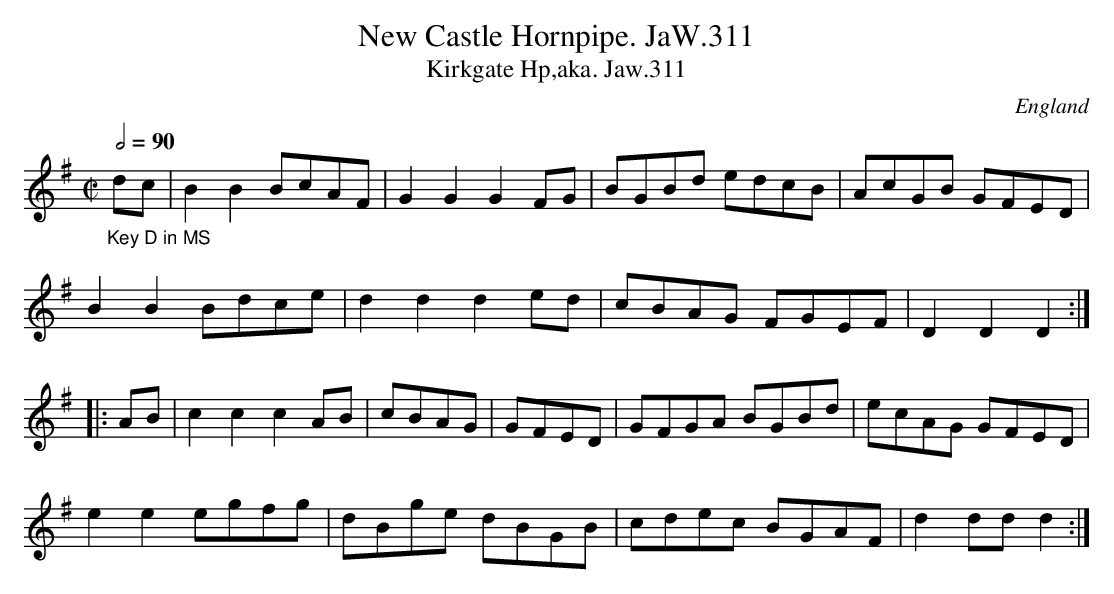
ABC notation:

X:1
T:New Castle Hornpipe. JaW.311
T:Kirkgate Hp,aka. Jaw.311
M:C|
L:1/8
Q:1/2=90
O:England
K:G major
"_Key D in MS"dc|B2B2 BcAF|G2G2G2FG|BGBd edcB|AcGB GFED|!
B2B2Bdce|d2d2d2ed|cBAG FGEF|D2D2D2:|!
|:AB|c2c2c2AB|cBAG|GFED|GFGA BGBd|ecAG GFED|!
e2e2egfg|dBge dBGB|cdec BGAF|d2ddd2:|
